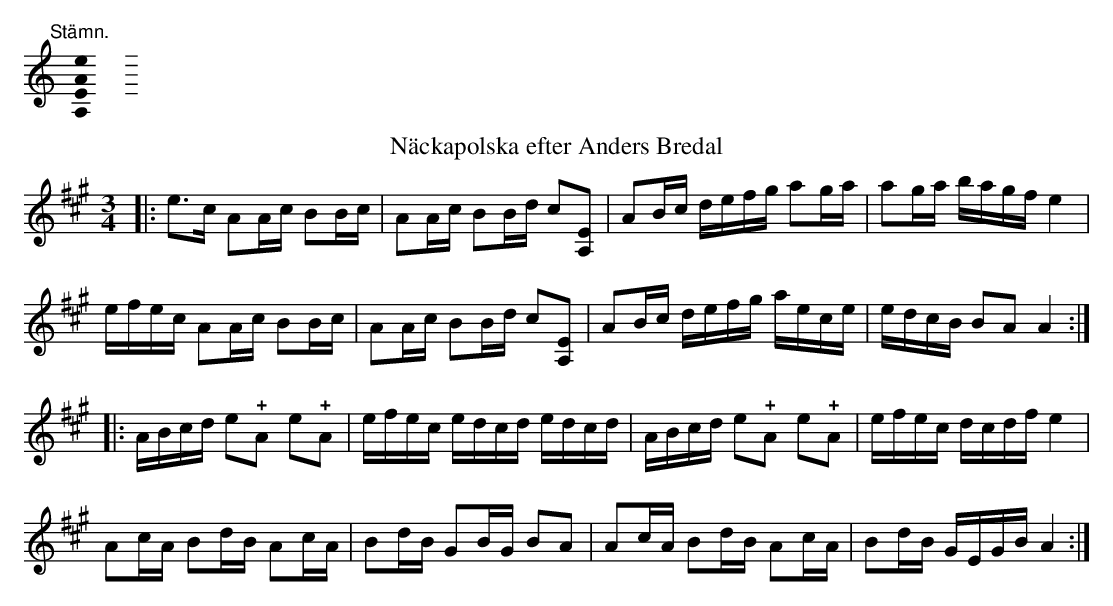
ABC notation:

X:1
M:none
K:F
[K:C]
"@-20,30 Stämn."[A,EAe]0 \
T:Näckapolska efter Anders Bredal
O:Småland
M:3/4
L:1/8
K:A
|: e>c AA/2c/2 BB/2c/2 | AA/2c/2 BB/2d/2 c[EA,] | AB/2c/2 d/2e/2f/2g/2 ag/2a/2 | ag/2a/2 b/2a/2g/2f/2 e2 |
 e/2f/2e/2c/2 AA/2c/2 BB/2c/2 | AA/2c/2 BB/2d/2 c[EA,] | AB/2c/2 d/2e/2f/2g/2 a/2e/2c/2e/2 | e/2d/2c/2B/2 BA A2 :|
|: A/2B/2c/2d/2 e!+!A e!+!A | e/2f/2e/2c/2 e/2d/2c/2d/2 e/2d/2c/2d/2 | A/2B/2c/2d/2 e!+!A e!+!A | e/2f/2e/2c/2 d/2c/2d/2f/2 e2 |
 Ac/2A/2 Bd/2B/2 Ac/2A/2 | Bd/2B/2 GB/2G/2 BA | Ac/2A/2 Bd/2B/2 Ac/2A/2 | Bd/2B/2 G/2E/2G/2B/2 A2 :|
